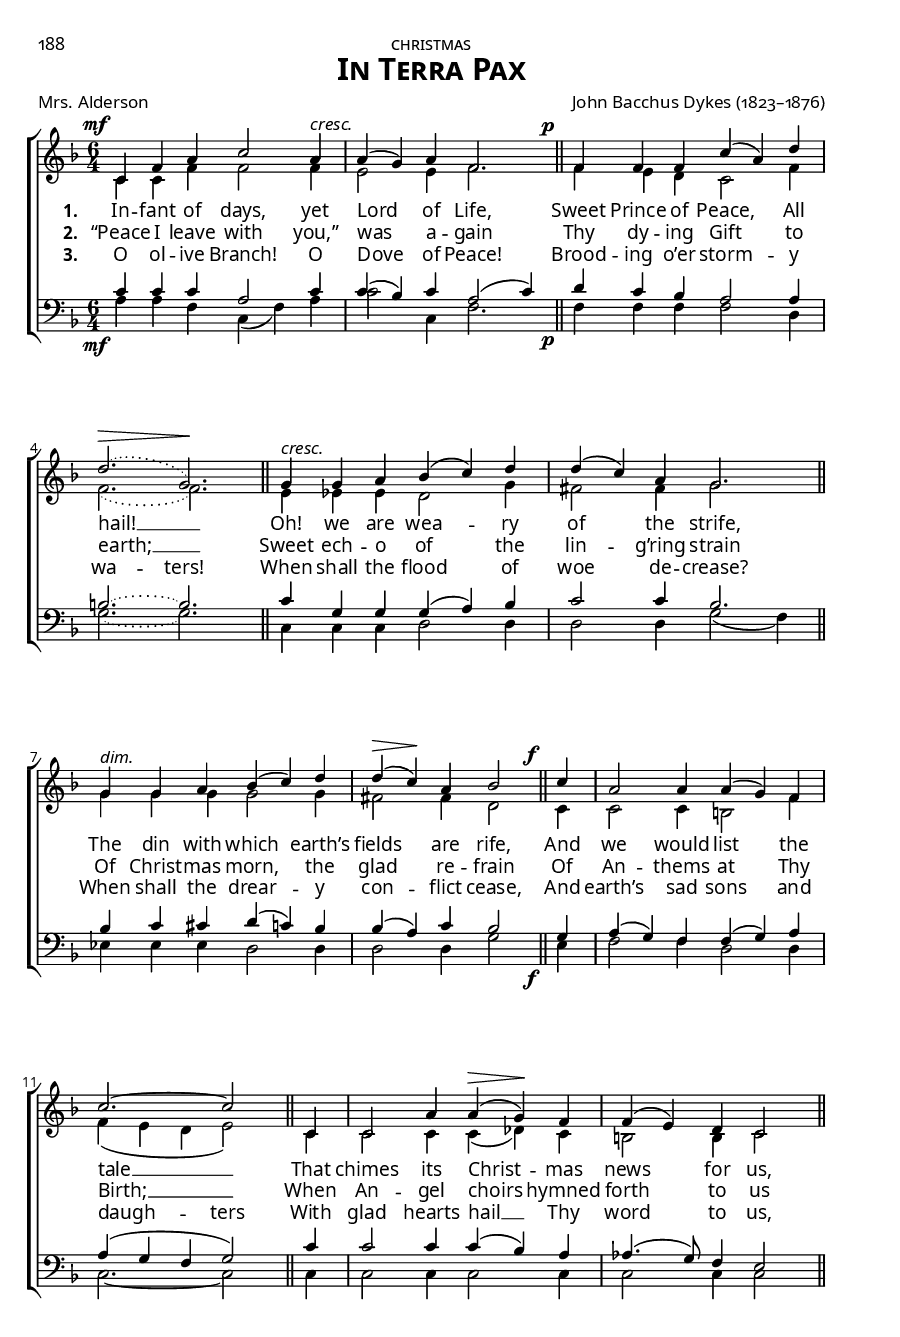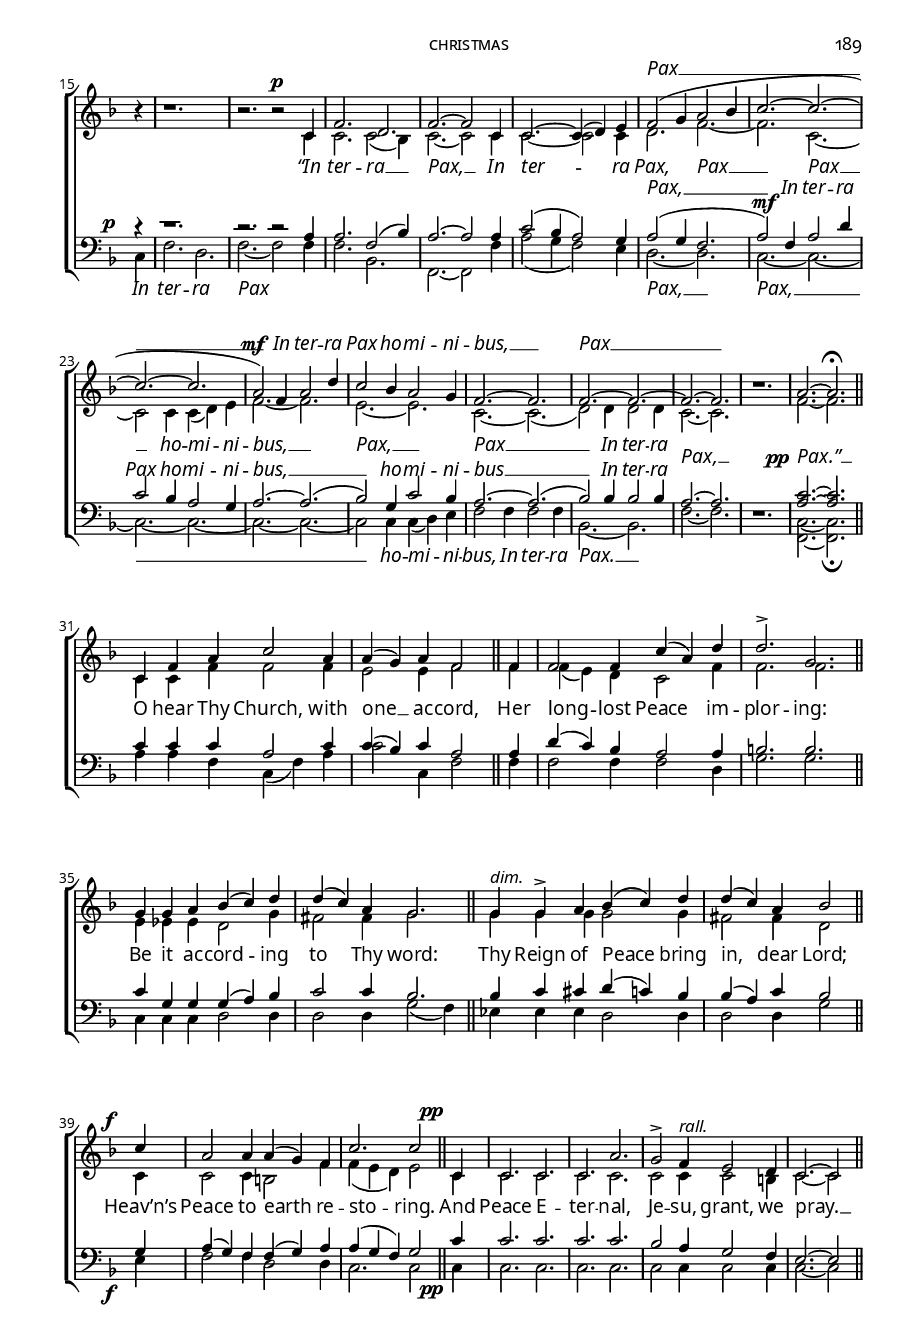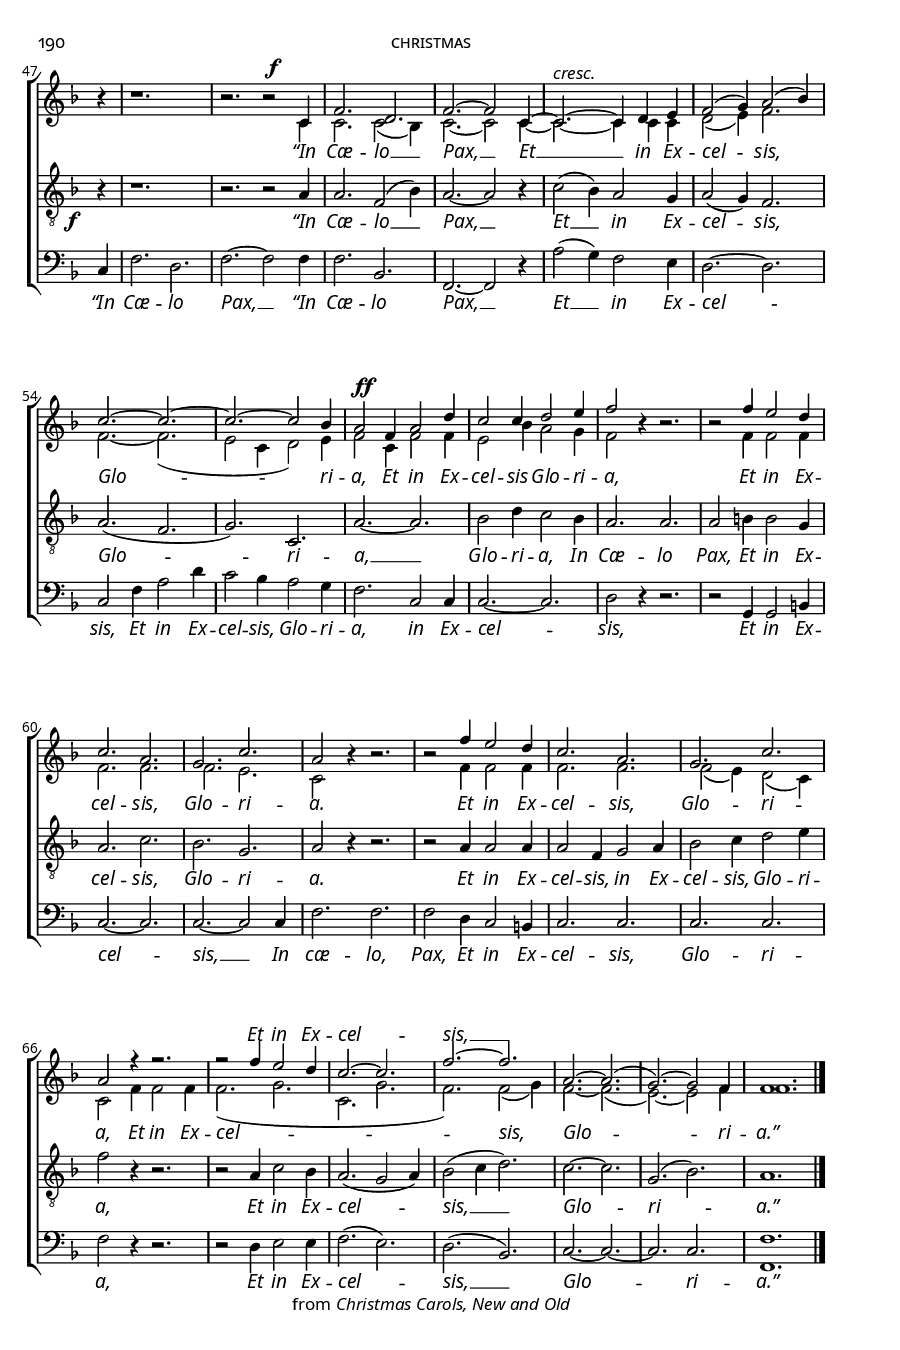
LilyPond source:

\version "2.14.2"
\include "util.ly"
\header {
  title = \markup{\override #'(font-name . "Garamond Premier Pro Semibold"){ \abs-fontsize #15 \smallCapsOldStyle"In Terra Pax"}}
  poet = \markup\oldStyleNum"Mrs. Alderson"
  composer = \markup\oldStyleNum"John Bacchus Dykes (1823–1876)"
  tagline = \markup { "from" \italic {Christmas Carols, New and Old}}
}
\paper {
  %print-all-headers = ##f
  paper-height = 9\in
  paper-width = 6\in
  indent = 0\in
  %system-system-spacing = #'((basic-distance . 10) (padding . 0))
  %system-system-spacing =
  %  #'((basic-distance . 0)
  %     (minimum-distance . 0)
  %     (padding . -0.35)
  %     (stretchability . 100))
  ragged-last-bottom = ##f
  ragged-bottom = ##f
  two-sided = ##t
  inner-margin = 0.5\in
  outer-margin = 0.25\in
  top-margin = 0.25\in
  bottom-margin = 0.25\in
  first-page-number = #188
  print-first-page-number = ##t
  headerLine = \markup{\override #'(font-name . "Garamond Premier Pro") \smallCapsOldStyle"christmas"}
  oddHeaderMarkup = \markup\fill-line{
     \override #'(font-name . "Garamond Premier Pro")\abs-fontsize #8.5
     \combine 
        \fill-line{"" \on-the-fly #print-page-number-check-first
        \oldStylePageNum""
        }
        \fill-line{\headerLine}
  }
  evenHeaderMarkup = \markup {
     \override #'(font-name . "Garamond Premier Pro")\abs-fontsize #8.5
     \combine
        \on-the-fly #print-page-number-check-first
        \oldStylePageNum""
        \fill-line{\headerLine}
  }
}
#(set-global-staff-size 15) \paper{ #(define fonts (make-pango-font-tree "GoudyOlSt BT" "Garamond Premier Pro" "Garamond Premier Pro" (/ 15 20))) }
global = {
  \key f \major
  \time 6/4
  \autoBeamOff
  \override DynamicLineSpanner #'staff-padding = #-1.0
  \override DynamicLineSpanner #'Y-extent = #'(-0.35 . 1)
  \override DynamicText #'X-offset = #-4
}
globalNoTime = {
  \key f \major
  \autoBeamOff
  \override DynamicLineSpanner #'staff-padding = #-1.0
  \override DynamicLineSpanner #'Y-extent = #'(-0.35 . 1)
  \override DynamicText #'X-offset = #-4
}

sopMusic = \relative c' {
  c4^\mf f a c2 a4^\markup\italic"cresc." |
  a( g) a f2. \bar "||"
  f4^\p f f c'( a) d |
  \slurDotted
  d2.(^\> g,)\! \bar "||"
  
  \slurSolid
  g4^\markup\italic"cresc." g a bes( c) d |
  d( c) a g2. \bar "||"
  g4^\markup\italic"dim." g a bes( c) d |
  \partial 4*5 d(^\> c)\! a bes2 \bar "||"
  
  \partial 4 c4^\f |
  a2 a4 a( g) f |
  \partial 4*5 c'2.~ c2 \bar "||"
  \partial 4 c,4 |
  c2 a'4 a(^\> g)\! f |
  \partial 4*5 f( e) d c2 \bar "||" \break
  
  \partial 4 b'4\rest |
  b1.\rest |
  b2.\rest b2\rest c,4^\p |
  f2. d |
  f~ f2 c4 |
  c2.~ c4( d) e |
  
  f2( g4 a2 bes4 |
  c2.~ c~ |
  c~ c |
  a2) f4 a2 d4 |
  
  c2 bes4 a2 g4 |
  f2.~ f |
  f~ f~ |
  f~ f |
  bes1.\rest |
  a2.~ a2.\fermata \bar "||" \break
  
  % verse 4
  c,4 f a c2 a4 |
  a( g) a f2 \bar "||"
  f4 |
  f2 f4 c'( a) d |
  d2.^> g, \bar "||"
  
  g4 g a bes( c) d |
  d( c) a g2. \bar "||"
  g4^\markup\italic"dim." g^> a bes( c) d |
  \partial 4*5 d( c) a bes2 \bar "||"
  
  \partial 4 c4^\f |
  a2 a4 a( g) f |
  \partial 4*5 c'2. c2 \bar "||"
  \partial 4 c,4^\pp |
  c2. c |
  c a' |
  
  g2^> f4^\markup\italic"rall." e2 d4 |
  \partial 4*5 c2.~ c2 \bar "||"  \pageBreak
  \partial 4 b'4\rest |
  b1.\rest |
  b2.\rest b2\rest c,4^\f |
  f2. d |
  f~ f2 c4~ |
  c2.~^\markup\italic"cresc." c4 d e |
  
  f2( g4) a2( bes4) |
  c2.~ c~ |
  c~ c2 bes4 |
  a2 f4^\ff a2 d4 |
  c2 c4 d2 e4 |
  f2 bes,4\rest bes2.\rest |
  
  bes2\rest f'4 e2 d4 |
  c2. a |
  g c |
  a2 bes4\rest bes2.\rest |
  
  bes2\rest f'4 e2 d4 |
  c2. a |
  g c |
  a2 f'4\rest f2.\rest |
  
  f2\rest f4 e2 d4 |
  c2.~ c |
  f~ f |
  a,~ a( |
  g)~ g2 f4 |
  f1. \bar "|."
}
sopWords = {
  \lyricmode {
    \repeat unfold 44 {\skip 1}
    \repeat unfold 7 {\skip 1}
    \markup\italic Pax __
  }
  \set stanza = \markup\dynamic"mf"
  \lyricmode {
    \markup\italic In \markup\italic ter -- \markup\italic ra \markup\italic Pax \markup\italic ho -- \markup\italic mi -- \markup\italic ni -- \markup\italic bus, __ \markup\italic Pax __
  }
  \lyricmode {
    ""
    
    \repeat unfold 47 {\skip 1}
    \repeat unfold 37 {\skip 1}
    \markup\italic Et \markup\italic in \markup\italic Ex -- \markup\italic cel -- \markup\italic sis, __
  }
}

dropLyrics = {
  \override LyricText #'extra-offset = #'(0 . -2.0)
  \override LyricHyphen #'extra-offset = #'(0 . -2.0)
  \override LyricExtender #'extra-offset = #'(0 . -2.0)
  \override StanzaNumber #'extra-offset = #'(0 . -2.0)
}
dropLyricsII = {
  \override LyricText #'extra-offset = #'(0 . -0.2)
  \override LyricHyphen #'extra-offset = #'(0 . -0.2)
  \override LyricExtender #'extra-offset = #'(0 . -0.2)
  \override StanzaNumber #'extra-offset = #'(0 . -0.2)
}

altoMusic = \relative c' {
  c4 c f f2 f4 |
  e2 e4 f2. \bar "||"
  f4 e d c2 f4 |
  \slurDotted
  f2.( f) \bar "||"
  
  \slurSolid
  e4 ees ees d2 g4 |
  fis2 fis4 g2. \bar "||"
  g4 g g g2 g4 |
  fis2 fis4 d2 \bar "||"
  
  c4 |
  c2 c4 b2 f'4 |
  f( e d e2) \bar "||"
  c4 |
  c2 c4 c( des) c |
  b2 b4 c2 \bar "||"
  
  s4 |
  s1. |
  s2. s2 c4 |
  c2. c2( bes4) |
  c2.~ c2 c4 |
  c2.~ c2 c4 |
  
  d2. f~ |
  f) c2.~ |
  c2 c4 c( d) e |
  f2.~ f |
  
  e2.~ e |
  c~ c( |
  d2) d4 d2 d4 |
  c2.~ c |
  s1. |
  f2.~ f \bar "||"
  
  % verse 4
  c4 c f f2 f4 |
  e2 e4 f2 \bar "||"
  f4 |
  f4( e) d c2 f4 |
  f2. f \bar "||"
  
  e4 ees ees d2 g4 |
  fis2 fis4 g2. \bar "||"
  g4 g g g2 g4 |
  fis2 fis4 d2 \bar "||"
  
  c4 |
  c2 c4 b2 f'4 |
  f( e d) e2 \bar "||"
  c4 |
  c2. c |
  c c |
  
  c2 c4 c2 b4 |
  c2.~ c2 \bar "||"
  s4 |
  s1. |
  s2. s2 c4 |
  c2. c2( bes4) |
  
  c2.~ c2 c4~ |
  c2.~ c4 c c |
  d2( e4) f2. |
  f2.~ f( |
  
  e2 c4 d2) e4 |
  f2 c4 f2 f4 |
  e2 bes'4 a2 g4 |
  f2 s4 s2. |
  
  s2 f4 f2 f4 |
  f2. f |
  f e |
  c2 s4 s2. |
  
  s2 f4 f2 f4 |
  f2. f |
  f2( e4) d2( c4) |
  c2 f4 f2 f4 |
  
  f2.( g |
  c, g' |
  f) f2( g4) |
  f2.~ f( |
  e)~ e2 f4 |
  f1. \bar "|."
}
altoWords = {
  \lyricmode {
    \dropLyricsV
    \set stanza = #"1. "
    \set associatedVoice = "sopranos"
    In -- fant of days, yet Lord of Life,
    Sweet Prince \unset associatedVoice
    of Peace, All hail! __
    Oh! we are wea -- ry of the strife,
    \set associatedVoice = "sopranos"
    The din \unset associatedVoice
    with which earth’s fields are rife,
    And we would list the tale __
    That chimes its Christ -- mas news for us,
    
    \markup\italic “In \markup\italic ter -- \markup\italic ra __ \markup\italic Pax, __
    \markup\italic In \markup\italic ter -- \markup\italic ra \markup\italic Pax, \markup\italic Pax __ \markup\italic Pax __ \markup\italic ho -- \markup\italic mi -- \markup\italic ni -- \markup\italic bus, __
    \markup\italic Pax, __ \markup\italic Pax __ \markup\italic In \markup\italic ter -- \markup\italic ra
    
    \dropLyrics
    \markup\italic Pax, __
  }
  \set stanza = \markup\dynamic"pp"
  \lyricmode{
    \markup\italic Pax.” __
    
    \dropLyricsV
    \set associatedVoice = "sopranos"
    O hear Thy Church, with one __ ac -- cord,
    \set associatedVoice = "tenors"
    Her long -- lost Peace im -- plor -- ing:
    \unset associatedVoice 
    Be it ac -- cord -- ing to Thy word:
    \set associatedVoice = "tenors"
    Thy Reign of Peace bring in, dear Lord;
    \set associatedVoice = "sopranos"
    Heav’n’s Peace to earth \unset associatedVoice re -- sto -- ring.
    And Peace E -- ter -- nal, Je -- su, grant, we pray. __
    
    \dropLyricsII
    \markup\italic “In \markup\italic Cæ -- \markup\italic lo __ \markup\italic Pax, __
    \set associatedVoice = "sopranos"
    \markup\italic Et __ \markup\italic in \unset associatedVoice \markup\italic Ex -- \markup\italic cel -- \markup\italic sis,
    \set associatedVoice = "sopranos"
    \markup\italic Glo -- \markup\italic ri -- \markup\italic a,
    \markup\italic Et \markup\italic in \markup\italic Ex -- \markup\italic cel -- \markup\italic sis \markup\italic Glo -- \markup\italic ri -- \markup\italic a,
    
    \markup\italic Et \markup\italic in \markup\italic Ex -- \markup\italic cel -- \markup\italic sis, \markup\italic Glo -- \markup\italic ri -- \markup\italic a.
    
    \markup\italic Et \markup\italic in \markup\italic Ex -- \markup\italic cel --
    \set associatedVoice = "sopranos"
    \markup\italic sis, \markup\italic Glo -- \markup\italic ri -- \set associatedVoice = "altos" \markup\italic a,
    
    \markup\italic Et \markup\italic in \markup\italic Ex -- \markup\italic cel -- \markup\italic sis, \markup\italic Glo -- 
    \set associatedVoice = "sopranos"
    \markup\italic ri -- \markup\italic a.”
  }
}
altoWordsII = \lyricmode {
  \dropLyricsV
%\markup\italic 
  \set stanza = #"2. "
  \set associatedVoice = "sopranos"
  “Peace I leave with you,” was a -- gain
  Thy dy -- \unset associatedVoice
  ing Gift to earth; __
  Sweet ech -- o of the lin -- g’ring strain
  \set associatedVoice = "sopranos"
  Of Christ -- \unset associatedVoice
  mas morn, the glad re -- frain
  Of An -- thems at Thy Birth; __
  When An -- gel choirs hymned forth to us
}
altoWordsIII = \lyricmode {
  \dropLyricsV
  \set stanza = #"3. "
  \set associatedVoice = "sopranos"
  O ol -- ive Branch! O Dove of Peace!
  Brood -- ing
  \unset associatedVoice
  o’er storm -- y
  \set ignoreMelismata = ##t
  \set associatedVoice = "sopranos"
  wa -- ters!
  \unset associatedVoice
  \unset ignoreMelismata
  When shall the flood of woe de -- crease?
  \set associatedVoice = "sopranos"
  When shall \unset associatedVoice
  the drear -- y con -- flict cease,
  And earth’s sad sons and
  \set ignoreMelismata = ##t
  daugh -- _ _ ters
  \unset ignoreMelismata
  With glad hearts hail __ Thy word to us,
}
altoWordsIV = \lyricmode {
  \set stanza = #"4. "
  \set ignoreMelismata = ##t
}
altoWordsV = \lyricmode {
  \set stanza = #"5. "
  \set ignoreMelismata = ##t
}
altoWordsVI = \lyricmode {
  \set stanza = #"6. "
  \set ignoreMelismata = ##t
}
tenorMusic = \relative c' {
  c4_\mf c c a2 c4 |
  c( bes) c a2( c4) \bar "||"
  d_\p c bes a2 a4 |
  \tieDotted
  b2.~ b \bar "||"
  
  \tieSolid
  c4 g g g( a) bes |
  c2 c4 bes2. \bar "||"
  bes4 c cis d( c) bes |
  bes( a) c bes2 \bar "||"
  
  g4_\f |
  a( g) f f( g) a |
  a( g f g2) \bar "||"
  c4 |
  c2 c4 c( bes) a |
  aes4.( g8) f4 e2 \bar "||"
  
  c'4\rest^\p |
  c1.\rest |
  c2.\rest c2\rest a4 |
  a2. f2( bes4) |
  a2.~ a2 a4 |
  c2( bes4 a2) g4 |
  
  a2( g4 f2. |
  a2) f4^\mf a2 d4 |
  c2 bes4 a2 g4 |
  a2.~ a( |
  
  bes2) g4 c2 bes4 |
  a2.~ a( |
  bes2) bes4 bes2 bes4 |
  a2.~ a |
  s1. |
  <c a>2.~ q \bar "||"
  
  
  %verse 4
  c4 c c a2 c4 |
  c( bes) c a2 \bar "||"
  a4 |
  d( c) bes a2 a4 |
  b2. b \bar "||"
  
  c4 g g g( a) bes |
  c2 c4 bes2. \bar "||"
  bes4 c cis d( c) bes |
  bes( a) c bes2 \bar "||"
  
  g4_\f |
  a( g) f f( g) a |
  a( g f) g2 \bar "||"
  c4_\pp |
  c2. c |
  c c |

  bes2 a4 g2 f4 |
  e2.~ e2 \bar "||"
}
tenorMusicII = \relative c' {
  r4_\f |
  r1. |
  r2. r2 a4 |
  a2. f2( bes4) |
  
  a2.~ a2 r4 |
  c2( bes4) a2 g4 |
  a2( g4) f2. |
  a2.( f |
  
  g2.) c, |
  a'~ a |
  bes2 d4 c2 bes4 |
  a2. a |
  
  a2 b4 b2 g4 |
  a2. c |
  bes g |
  a2 r4 r2. |
  
  r2 a4 a2 a4 |
  a2 f4 g2 a4 |
  bes2 c4 d2 e4 |
  f2 r4 r2. |
  
  r2 a,4 c2 bes4 |
  a2.( g2 a4) |
  bes2( c4 d2.) |
  c2.~ c |
  g2.( bes) |
  a1. \bar "|."
}
tenorWords = \lyricmode {
  \repeat unfold 44 {\skip 1}
  \repeat unfold 7 {\skip 1}
  \markup\italic Pax, __ \markup\italic In \markup\italic ter -- \markup\italic ra \markup\italic Pax \markup\italic ho -- \markup\italic mi -- \markup\italic ni -- \markup\italic bus, __
  \markup\italic ho -- \markup\italic mi -- \markup\italic ni -- \markup\italic bus __ \markup\italic In \markup\italic ter -- \markup\italic ra "" "" ""
  
  %\repeat unfold 51 {\skip 1}
}
tenorWordsII = \lyricmode {
  \dropLyricsII
  \markup\italic “In \markup\italic Cæ -- \markup\italic lo __ \markup\italic Pax, __
  \markup\italic Et __ \markup\italic in \markup\italic Ex -- \markup\italic cel -- \markup\italic sis, \markup\italic Glo -- \markup\italic ri -- \markup\italic a, __
  \markup\italic Glo -- \markup\italic ri -- \markup\italic a, \markup\italic In \markup\italic Cæ -- \markup\italic lo \markup\italic Pax,
  \markup\italic Et \markup\italic in \markup\italic Ex -- \markup\italic cel -- \markup\italic sis, \markup\italic Glo -- \markup\italic ri -- \markup\italic a.
  \markup\italic Et \markup\italic in \markup\italic Ex -- \markup\italic cel -- \markup\italic sis, \markup\italic in \markup\italic Ex -- \markup\italic cel -- \markup\italic sis, \markup\italic Glo -- \markup\italic ri -- \markup\italic a,
  \markup\italic Et \markup\italic in \markup\italic Ex -- \markup\italic cel -- \markup\italic sis, __ \markup\italic Glo -- \markup\italic ri -- \markup\italic a.”
}

bassMusic = \relative c {
  a'4 a f c( f) a |
  c2 c,4 f2. \bar "||"
  f4 f f f2 d4 |
  \tieDotted
  g2.~ g \bar "||"
  
  \tieSolid
  c,4 c c d2 d4 |
  d2 d4 g2( f4) \bar "||"
  ees4 ees ees d2 d4 |
  d2 d4 g2 \bar "||"
  
  e4 |
  f2 f4 d2 d4 |
  c2.~ c2 \bar "||"
  c4 |
  c2 c4 c2 c4 |
  c2 c4 c2 \bar "||"
  
  c4 |
  f2. d |
  f~ f2 f4 |
  f2. bes, |
  f~ f2 f'4 |
  a2( g4 f2) e4 |
  
  d2.~ d |
  c~ c~ |
  c~ c~ |
  c~ c~ |
  c2 c4 c( d) e |
  f2 f4 f2 f4 |
  bes,2.~ bes |
  f'~ f |
  d1.\rest |
  <c f,>2.~ q\fermata \bar "||"
  
  %verse 4
  a'4 a f c( f) a |
  c2 c,4 f2 \bar "||"
  f4 |
  f2 f4 f2 d4 |
  g2. g \bar "||"
  
  c,4 c c d2 d4 |
  d2 d4 g2( f4) \bar "||"
  ees4 ees ees d2 d4 |
  d2 d4 g2 \bar "||"
  
  e4 |
  f2 f4 d2 d4 |
  c2. c2 \bar "||"
  c4 |
  c2. c2. |
  c c |
  
  c2 c4 c2 c4 |
  c2.~ c2 \bar "||"
}

bassMusicII = \relative c {
  c4 |
  f2. d |
  f~ f2 f4 |
  f2. bes, |
  f~ f2 r4 |
  a'2( g4) f2 e4 |
  d2.~ d |
  c2 f4 a2 d4 |
  
  c2 bes4 a2 g4 |
  f2. c2 c4 |
  c2.~ c |
  d2 r4 r2. |
  
  r2 g,4 g2 |
  b4 |
  c2.~ c |
  c~ c2 c4 |
  f2. f |
  
  f2 d4 c2 b4 |
  c2. c |
  c c |
  f2 r4 r2. |
  
  r2 d4 e2 e4 |
  f2.( e) |
  d( bes) |
  c~ c~ |
  c c |
  <f f,>1. \bar "|."
}
bassWords = \lyricmode {
  \repeat unfold 44 {\skip 1}
  \markup\italic In \markup\italic ter -- \markup\italic ra \markup\italic Pax
  \repeat unfold 7 {\skip 1}
  \markup\italic Pax, __ \markup\italic Pax, __ \markup\italic ho -- \markup\italic mi -- \markup\italic ni -- \markup\italic bus, \markup\italic In \markup\italic ter -- \markup\italic ra \markup\italic Pax. __ ""
  
  %\repeat unfold 49 {\skip 1}
}
bassWordsII = \lyricmode {
  \dropLyricsII
  \markup\italic “In \markup\italic Cæ -- \markup\italic lo \markup\italic Pax, __
  \markup\italic “In \markup\italic Cæ -- \markup\italic lo \markup\italic Pax, __
  \markup\italic Et __ \markup\italic in \markup\italic Ex -- \markup\italic cel -- \markup\italic sis,
  \markup\italic Et \markup\italic in \markup\italic Ex -- \markup\italic cel -- \markup\italic sis, \markup\italic Glo -- \markup\italic ri -- \markup\italic a,
  \markup\italic in \markup\italic Ex -- \markup\italic cel -- \markup\italic sis,
  \markup\italic Et \markup\italic in \markup\italic Ex -- \markup\italic cel -- \markup\italic sis, __
  \markup\italic In \markup\italic cæ -- \markup\italic lo, \markup\italic Pax,
  \markup\italic Et \markup\italic in \markup\italic Ex -- \markup\italic cel -- \markup\italic sis, \markup\italic Glo -- \markup\italic ri -- \markup\italic a,
  \markup\italic Et \markup\italic in \markup\italic Ex -- \markup\italic cel -- \markup\italic sis, __
  \markup\italic Glo -- \markup\italic ri -- \markup\italic a.”
}

pianoRH = \relative c' {
  
}
pianoLH = \relative c' {
  
}

\score {
  <<
   \new ChoirStaff <<
%    \new Lyrics = sopranos \with { \override VerticalAxisGroup #'nonstaff-relatedstaff-spacing = #'((basic-distance . 1)) }
    \new Staff = women <<
      \set Staff.explicitKeySignatureVisibility = #end-of-line-invisible
      \new Voice = "sopranos" { \voiceOne << \global \sopMusic >> }
      \new Voice = "altos" { \voiceTwo << \global \altoMusic >> }
    >>
    {\new Staff = men <<
      \set Staff.explicitKeySignatureVisibility = #end-of-line-invisible
      \clef bass
      \new Voice = "tenors" { \voiceOne << \global \tenorMusic >> }
      \new Voice = "basses" { \voiceTwo << \global \bassMusic >> }
    >>
     <<
       \new Staff = tenor {
          \override Staff.TimeSignature #'stencil = ##f
          \set Staff.explicitKeySignatureVisibility = #end-of-line-invisible
          \clef "G_8" \new Voice = "tenorsII" { \globalNoTime \tenorMusicII }
       }
       \new Staff = bass {
          \override Staff.TimeSignature #'stencil = ##f
          \set Staff.explicitKeySignatureVisibility = #end-of-line-invisible
          \clef bass \new Voice = "bassesII" { \globalNoTime \bassMusicII }
       }
      \new Lyrics \with { alignBelowContext = #"tenor" \override VerticalAxisGroup #'nonstaff-relatedstaff-spacing = #'((basic-distance . 1)) } \lyricsto "tenorsII" \tenorWordsII
      \new Lyrics \with { alignBelowContext = #"bass" \override VerticalAxisGroup #'nonstaff-relatedstaff-spacing = #'((basic-distance . 1)) } \lyricsto "bassesII" \bassWordsII
     >>
    }
    \new Lyrics \with { alignAboveContext = #"women" \override VerticalAxisGroup #'nonstaff-relatedstaff-spacing = #'((basic-distance . 1))} \lyricsto "sopranos" \sopWords
     \new Lyrics = "altosVI"  \with { alignBelowContext = #"women" \override VerticalAxisGroup #'nonstaff-relatedstaff-spacing = #'((basic-distance . 1))} \lyricsto "altos" \altoWordsVI
    \new Lyrics = "altosV"  \with { alignBelowContext = #"women" \override VerticalAxisGroup #'nonstaff-relatedstaff-spacing = #'((basic-distance . 1))} \lyricsto "altos" \altoWordsV
    \new Lyrics = "altosIV"  \with { alignBelowContext = #"women" \override VerticalAxisGroup #'nonstaff-relatedstaff-spacing = #'((basic-distance . 1))} \lyricsto "altos" \altoWordsIV
    \new Lyrics = "altosIII"  \with { alignBelowContext = #"women" \override VerticalAxisGroup #'nonstaff-relatedstaff-spacing = #'((basic-distance . 1))} \lyricsto "altos" \altoWordsIII
    \new Lyrics = "altosII"  \with { alignBelowContext = #"women" \override VerticalAxisGroup #'nonstaff-relatedstaff-spacing = #'((basic-distance . 1))} \lyricsto "altos" \altoWordsII
    \new Lyrics = "altos"  \with { alignBelowContext = #"women" \override VerticalAxisGroup #'nonstaff-relatedstaff-spacing = #'((basic-distance . 1))} \lyricsto "altos" \altoWords
    \new Lyrics \with { alignAboveContext = #"men" \override VerticalAxisGroup #'nonstaff-relatedstaff-spacing = #'((basic-distance . 1)) } \lyricsto "tenors" \tenorWords
    \new Lyrics \with { alignBelowContext = #"men" \override VerticalAxisGroup #'nonstaff-relatedstaff-spacing = #'((basic-distance . 1)) } \lyricsto "basses" \bassWords
  >>
%    \new PianoStaff << \new Staff { \new Voice { \pianoRH } } \new Staff { \clef "bass" \pianoLH } >>
  >>
  \layout {
    \context {
      \Score
      %\override SpacingSpanner #'base-shortest-duration = #(ly:make-moment 1 8)
      %\override SpacingSpanner #'common-shortest-duration = #(ly:make-moment 1 4)
    }
    \context {
      % Remove all empty staves
      \Staff \RemoveEmptyStaves \override VerticalAxisGroup #'remove-first = ##t
    }
  }
  \midi {
    %\tempo 4 = 90
    \set Staff.midiInstrument = "flute"
  
    \context {
      \Voice
      \remove "Dynamic_performer"
    }
  }
}
